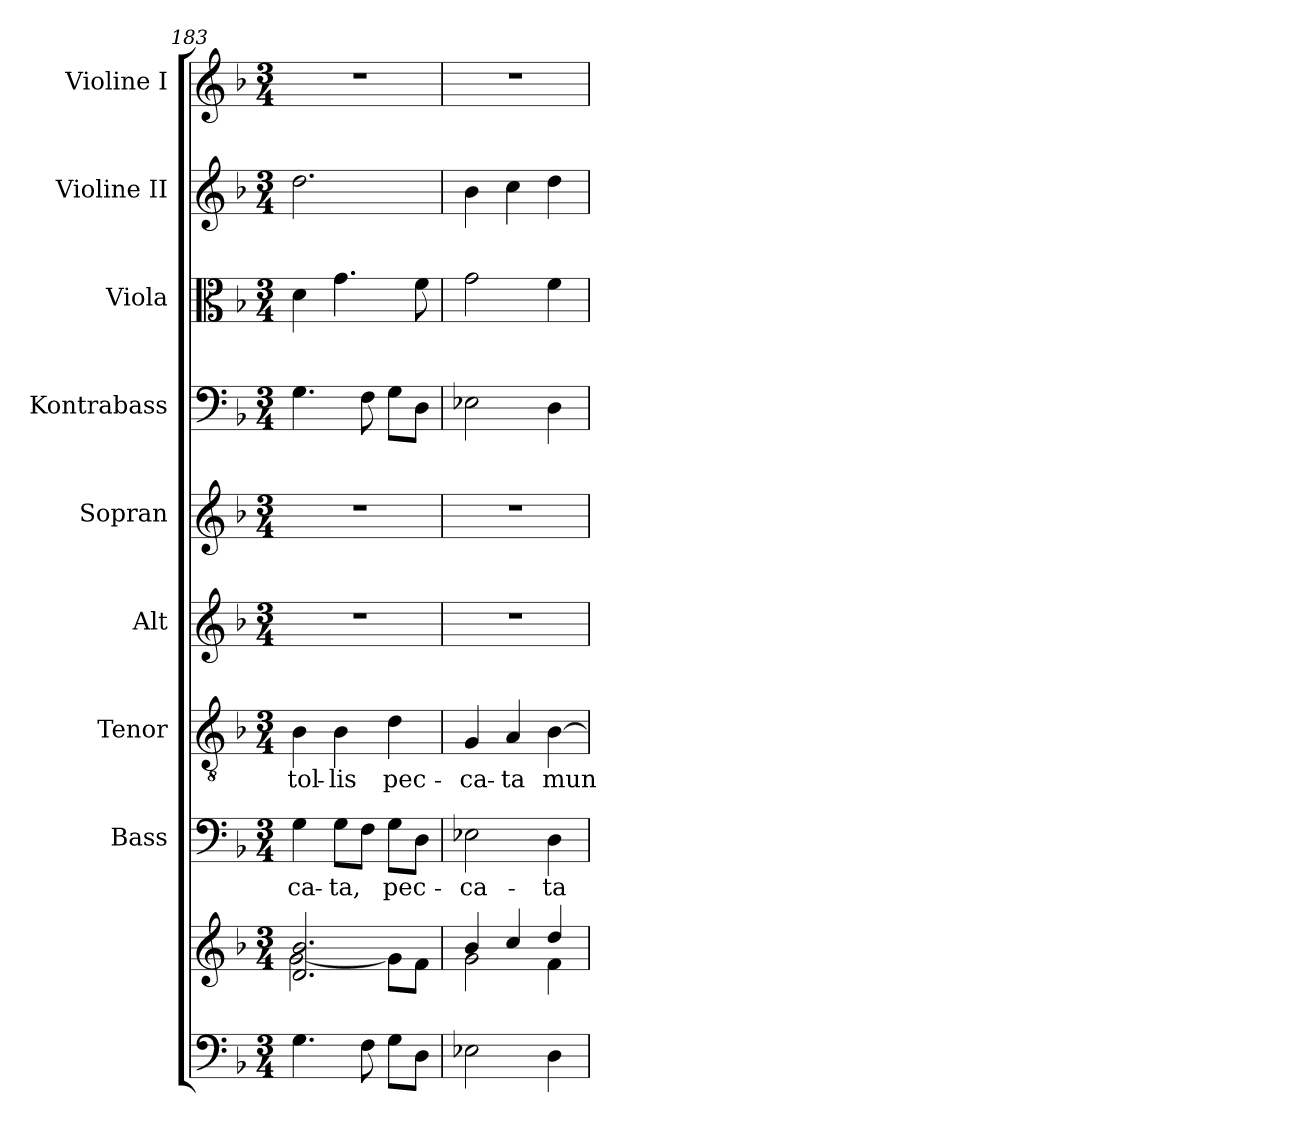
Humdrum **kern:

**kern	**kern	**kern	**text	**kern	**text	**kern	**kern	**kern	**kern	**kern	**kern
*part9	*part9	*part8	*part8	*part7	*part7	*part6	*part5	*part4	*part3	*part2	*part1
*staff10	*staff9	*staff8	*staff8	*staff7	*staff7	*staff6	*staff5	*staff4	*staff3	*staff2	*staff1
*	*	*I"Bass	*	*I"Tenor	*	*I"Alt	*I"Sopran	*I"Kontrabass	*I"Viola	*I"Violine II	*I"Violine I
*	*	*I'B.	*	*I'T.	*	*I'A.	*I'S.	*I'Kb.	*I'Vla.	*I'Vl. II	*I'Vl. I
*clefF4	*clefG2	*clefF4	*	*clefGv2	*	*clefG2	*clefG2	*clefF4	*clefC3	*clefG2	*clefG2
*	*	*	*	*	*	*	*	*ITrd7c12	*	*	*
*k[b-]	*k[b-]	*k[b-]	*	*k[b-]	*	*k[b-]	*k[b-]	*k[b-]	*k[b-]	*k[b-]	*k[b-]
*F:	*F:	*F:	*	*F:	*	*F:	*F:	*F:	*F:	*F:	*F:
*M3/4	*M3/4	*M3/4	*	*M3/4	*	*M3/4	*M3/4	*M3/4	*M3/4	*M3/4	*M3/4
=183	=183	=183	=183	=183	=183	=183	=183	=183	=183	=183	=183
*	*^	*	*	*	*	*	*	*	*	*	*
!	!	!	!	!LO:LY:b	!	!LO:LY:b	!	!	!	!	!	!
4.G\	2.d/ 2.b-/	[<2g\	4G\	-ca-	4B-\	tol-	2.r	2.r	4.GG\	4d\	2.dd\	2.r
!	!	!	!	!LO:LY:b	!	!LO:LY:b	!	!	!	!	!	!
.	.	.	8G\L	-ta,	4B-\	-lis	.	.	.	4.g\	.	.
8F\	.	.	8F\J	.	.	.	.	.	8FF\	.	.	.
!	!	!	!	!LO:LY:b	!	!LO:LY:b	!	!	!	!	!	!
8G\L	.	8g\L]	8G\L	pec-	4d\	pec-	.	.	8GG\L	.	.	.
8D\J	.	8f\J	8D\J	.	.	.	.	.	8DD\J	8f\	.	.
!!LO:LB:g=z
=184	=184	=184	=184	=184	=184	=184	=184	=184	=184	=184	=184	=184
!	!	!	!	!LO:LY:b	!	!LO:LY:b	!	!	!	!	!	!
2E-X\	4b-/	2g\	2E-X\	-ca-	4G/	-ca-	2.r	2.r	2EE-X\	2g\	4b-\	2.r
!	!	!	!	!	!	!LO:LY:b	!	!	!	!	!	!
.	4cc/	.	.	.	4A/	-ta	.	.	.	.	4cc\	.
!	!	!	!	!LO:LY:b	!	!LO:LY:b	!	!	!	!	!	!
4D\	4dd/	4f\	4D\	-ta	[4B-\	mun-	.	.	4DD\	4f\	4dd\	.
*	*v	*v	*	*	*	*	*	*	*	*	*	*
=	=	=	=	=	=	=	=	=	=	=	=
*-	*-	*-	*-	*-	*-	*-	*-	*-	*-	*-	*-
